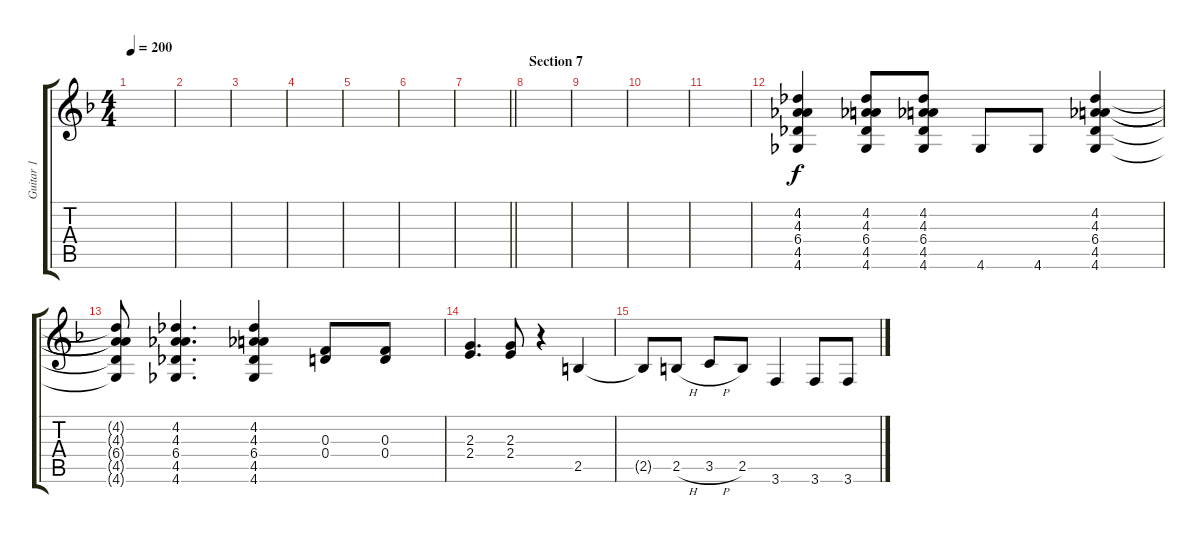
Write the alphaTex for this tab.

\track ("Guitar 1" "Guitar 1") {instrument distortionguitar}
\staff {score tabs}
\tuning (D4 A3 F3 D3 A2 D2) {hide}
\ts (4 4)
\tempo 200
\clef g2
\ks f
|
|
|
|
|
|
\barLineRight lightlight
|
\section ("" "Section 7")
|
|
|
|
(4.2 4.3 6.4 4.5 4.6).4 (4.2 4.3 6.4 4.5 4.6).8 (4.2 4.3 6.4 4.5 4.6).8 4.6.8 4.6.8 (4.2 4.3 6.4 4.5 4.6).4 |
(4.2{t} 4.3{t} 6.4{t} 4.5{t} 4.6{t}).8 (4.2 4.3 6.4 4.5 4.6).4{d} (4.2 4.3 6.4 4.5 4.6).4 (0.3 0.4).8 (0.3 0.4).8 |
(2.3 2.4).4{d} (2.3 2.4).8 r.4 2.5.4 |
2.5{t}.8 2.5{h}.8 3.5{h}.8 2.5.8 3.6.4 3.6.8 3.6.8
